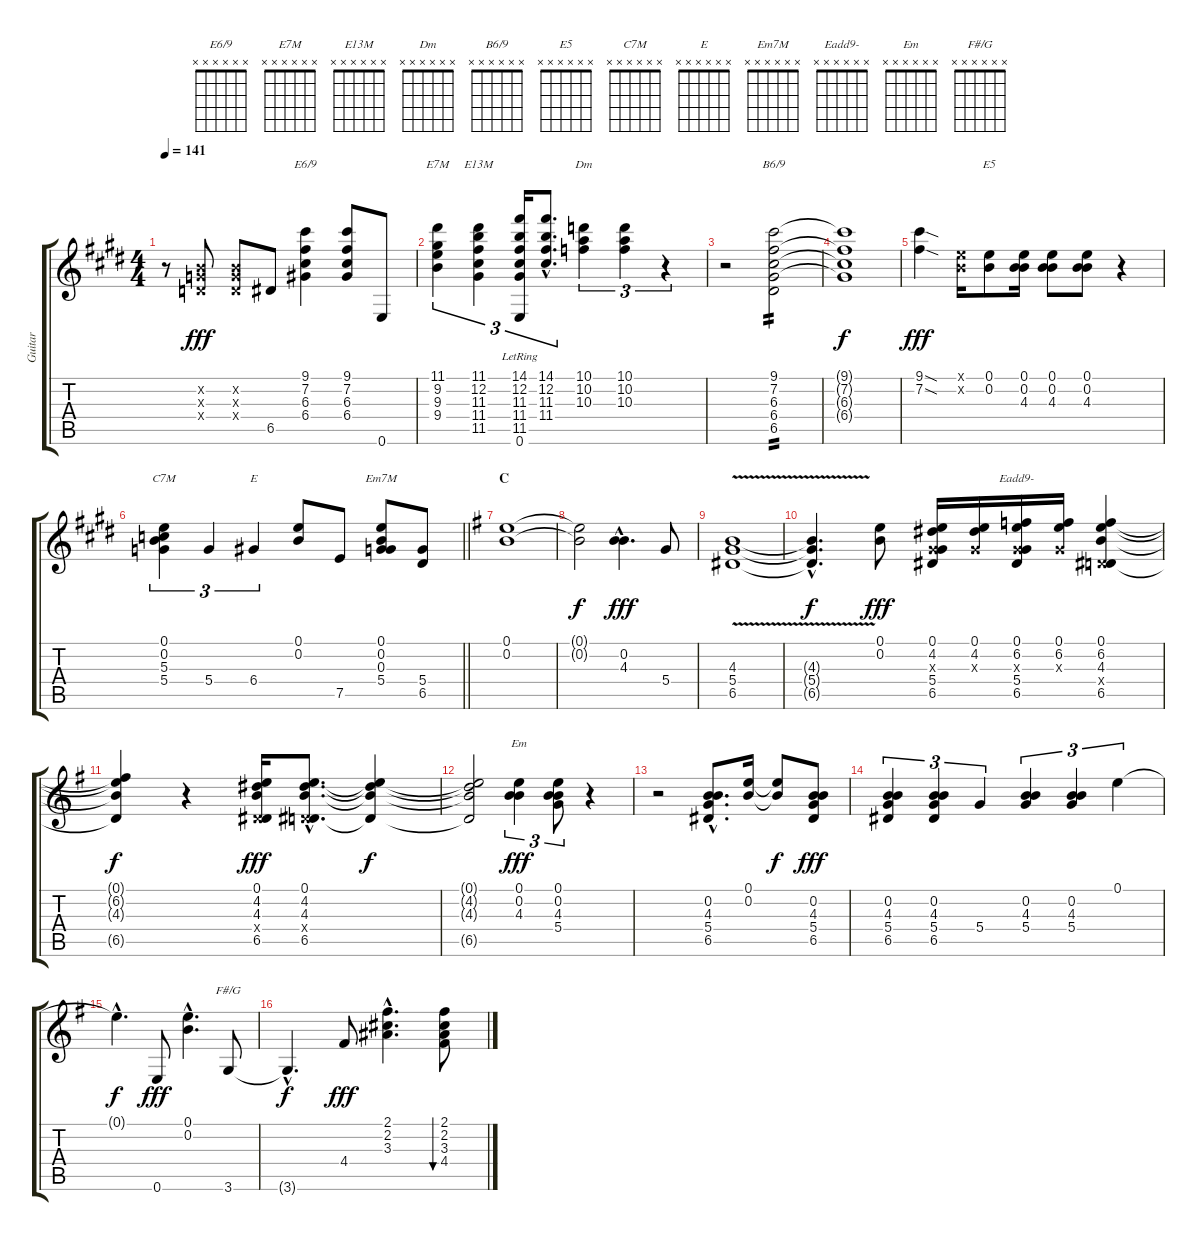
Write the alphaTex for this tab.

\track ("Guitar" "Guitar") {instrument electricguitarmuted}
\staff {score tabs}
\tuning (E4 B3 G3 D3 A2 E2) {hide}
\chord ("E6/9" x x x x x x)
\chord ("E7M" x x x x x x)
\chord ("E13M" x x x x x x)
\chord ("Dm" x x x x x x)
\chord ("B6/9" x x x x x x)
\chord ("E5" x x x x x x)
\chord ("C7M" x x x x x x)
\chord ("E" x x x x x x)
\chord ("Em7M" x x x x x x)
\chord ("Eadd9-" x x x x x x)
\chord ("Em" x x x x x x)
\chord ("F#/G" x x x x x x)
\ts (4 4)
\tempo 141
\clef g2
\ks e
r.8{dy fff} (0.2{x} 0.3{x} 0.4{x}).8 (0.2{x} 0.3{x} 0.4{x}).8 6.5.8 (9.1 7.2 6.3 6.4).4{ch "E6/9"} (9.1 7.2 6.3 6.4).8 0.6.8 |
(11.1 9.2 9.3 9.4).4{tu (3 2) ch "E7M"} (11.1 12.2 11.3 11.4 11.5).4{tu (3 2) ch "E13M"} (14.1 12.2 11.3 11.4 11.5 0.6{lr}).16{tu (3 2)} (14.1{hac} 12.2{hac} 11.3{hac} 11.4{hac}).8{d tu (3 2)} (10.1 10.2 10.3).4{tu (3 2) ch "Dm"} (10.1 10.2 10.3).4{tu (3 2)} r.4{tu (3 2)} |
r.2 (9.1 7.2 6.3 6.4 6.5).2{ch "B6/9" tp 2} |
(9.1{t} 7.2{t} 6.3{t} 6.4{t}).1{dy f} |
(9.1{sod} 7.2{sod}).4{dy fff} (0.1{x} 0.2{x}).16 (0.1 0.2).8{ch "E5"} (0.1 0.2 4.3).16 (0.1 0.2 4.3).8 (0.1 0.2 4.3).8 r.4 |
\barLineRight lightlight
(0.1 0.2 5.3 5.4).4{tu (3 2) ch "C7M"} 5.4.4{tu (3 2)} 6.4.4{tu (3 2) ch "E"} (0.1 0.2).8 7.5.8 (0.1 0.2 0.3 5.4).8{ch "Em7M"} (5.4 6.5).8 |
\section ("" "C")
\ks g
(0.1 0.2).1 |
(0.1{t} 0.2{t}).2{dy f} (0.2{hac} 4.3{hac}).4{d dy fff} 5.4.8 |
(4.3{v} 5.4{v} 6.5{v}).1 |
(4.3{hac t} 5.4{hac t} 6.5{hac t}).4{d dy f} (0.1 0.2).8{dy fff} (0.1 4.2 0.3{x} 5.4 6.5).16 (0.1 4.2 0.3{x}).16 (0.1 6.2 0.3{x} 5.4 6.5).16{ch "Eadd9-"} (0.1 6.2 0.3{x}).16 (0.1 6.2 4.3 0.4{x} 6.5).4 |
(0.1{t} 6.2{t} 4.3{t} 6.5{t}).4{dy f} r.4 (0.1 4.2 4.3 0.4{x} 6.5).16{dy fff} (0.1{hac} 4.2{hac} 4.3{hac} 0.4{hac x} 6.5{hac}).8{d} (0.1{t} 4.2{t} 4.3{t} 6.5{t}).4{dy f} |
(0.1{t} 4.2{t} 4.3{t} 6.5{t}).2 (0.1 0.2 4.3).4{tu (3 2) ch "Em" dy fff} (0.1 0.2 4.3 5.4).8{tu (3 2)} r.4 |
r.2 (0.2{hac} 4.3{hac} 5.4{hac} 6.5{hac}).8{d} (0.1 0.2).16 (0.1{t} 0.2{t}).8{dy f} (0.2 4.3 5.4 6.5).8{dy fff} |
(0.2 4.3 5.4 6.5).4{tu (3 2)} (0.2 4.3 5.4 6.5).4{tu (3 2)} 5.4.4{tu (3 2)} (0.2 4.3 5.4).4{tu (3 2)} (0.2 4.3 5.4).4{tu (3 2)} 0.1.4{tu (3 2)} |
0.1{hac t}.4{d dy f} 0.6.8{dy fff} (0.1{hac} 0.2{hac}).4{d} 3.6.8{ch "F#/G"} |
3.6{hac t}.4{d dy f} 4.4.8{dy fff} (2.1{hac} 2.2{hac} 3.3{hac}).4{d} (2.1 2.2 3.3 4.4).8{bu 240}
